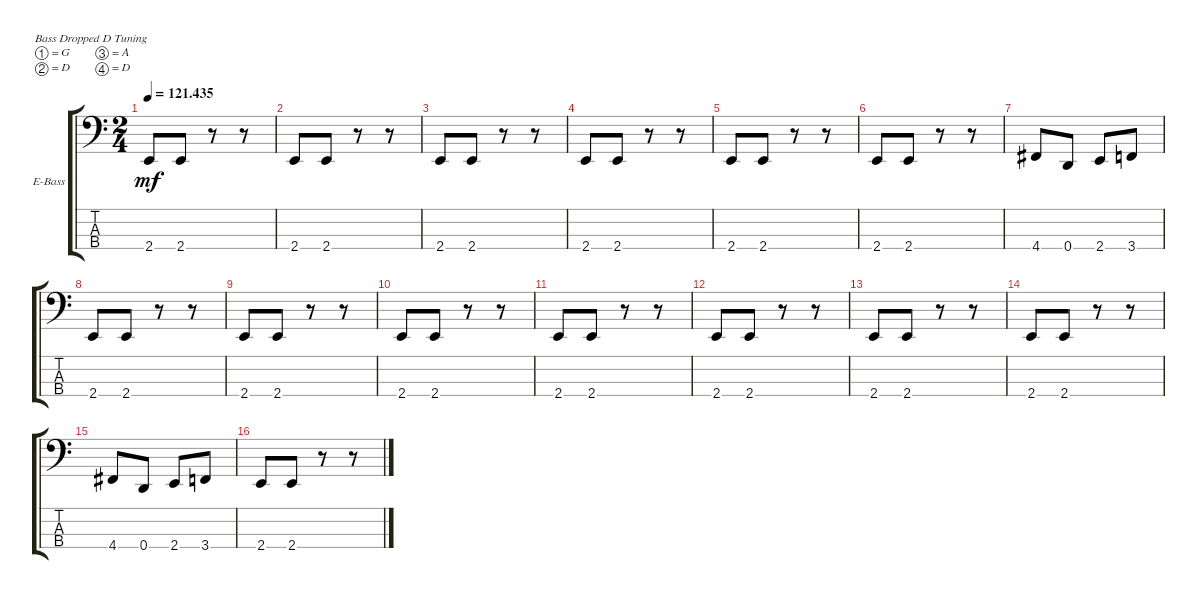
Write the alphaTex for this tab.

\bracketExtendMode groupsimilarinstruments
\firstSystemTrackNameOrientation horizontal
\otherSystemsTrackNameOrientation horizontal
\track ("Electric Bass" "E-Bass") {instrument electricbassfinger}
\staff {score tabs}
\tuning (G2 D2 A1 D1)
\ts (2 4)
\tempo
121.435
\accidentals auto
\clef f4
\ottava regular
\simile none
\ks c
2.4.8{dy mf} 2.4.8 r.8 r.8 |
2.4.8 2.4.8 r.8 r.8 |
2.4.8 2.4.8 r.8 r.8 |
2.4.8 2.4.8 r.8 r.8 |
2.4.8 2.4.8 r.8 r.8 |
2.4.8 2.4.8 r.8 r.8 |
4.4.8 0.4.8 2.4.8 3.4.8 |
2.4.8 2.4.8 r.8 r.8 |
2.4.8 2.4.8 r.8 r.8 |
2.4.8 2.4.8 r.8 r.8 |
2.4.8 2.4.8 r.8 r.8 |
2.4.8 2.4.8 r.8 r.8 |
2.4.8 2.4.8 r.8 r.8 |
2.4.8 2.4.8 r.8 r.8 |
4.4.8 0.4.8 2.4.8 3.4.8 |
2.4.8 2.4.8 r.8 r.8
